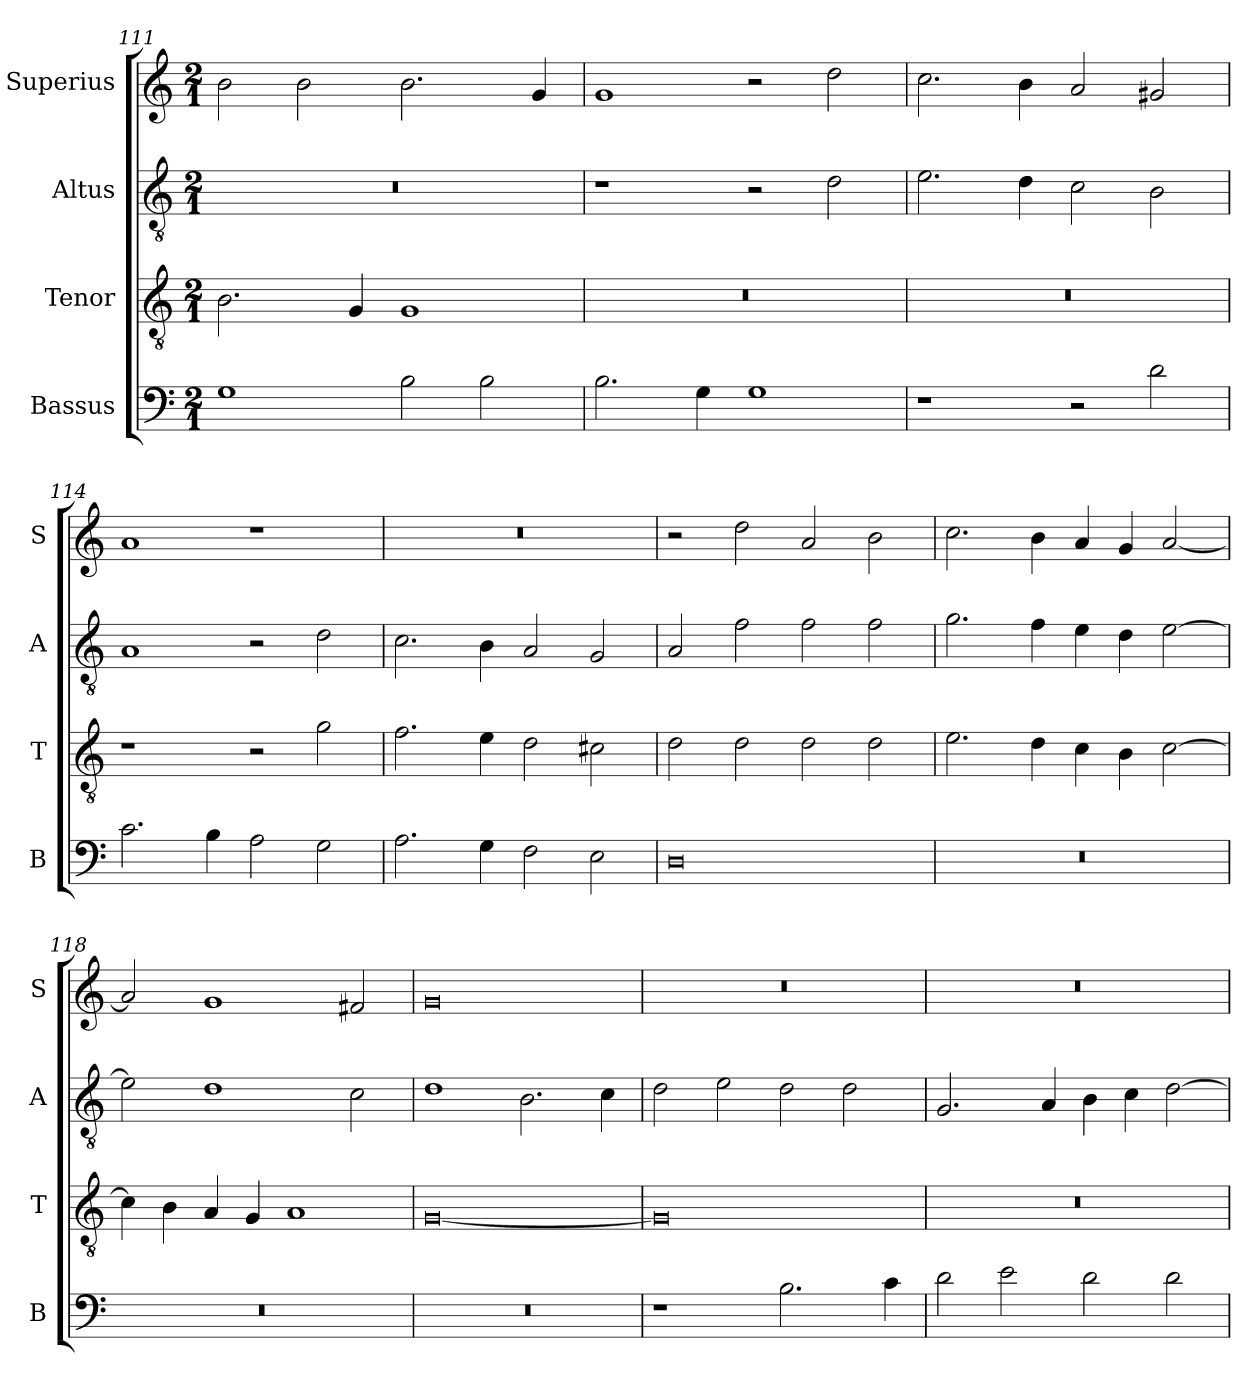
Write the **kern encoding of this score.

**kern	**kern	**kern	**kern
*part4	*part3	*part2	*part1
*staff4	*staff3	*staff2	*staff1
*I"Bassus	*I"Tenor	*I"Altus	*I"Superius
*I'B	*I'T	*I'A	*I'S
*clefF4	*clefGv2	*clefGv2	*clefG2
*k[]	*k[]	*k[]	*k[]
*M2/1	*M2/1	*M2/1	*M2/1
=111	=111	=111	=111
1G	2.B\	0r	2b\
.	.	.	2b\
.	4G/	.	.
2B\	1G	.	2.b\
2B\	.	.	.
.	.	.	4g/
=112	=112	=112	=112
2.B\	0r	1r	1g
4G\	.	.	.
1G	.	2r	2r
.	.	2d\	2dd\
=113	=113	=113	=113
1r	0r	2.e\	2.cc\
.	.	4d\	4b\
2r	.	2c\	2a/
2d\	.	2B\	2g#X/
=114	=114	=114	=114
2.c\	1r	1A	1a
4B\	.	.	.
2A\	2r	2r	1r
2G\	2g\	2d\	.
=115	=115	=115	=115
2.A\	2.f\	2.c\	0r
4G\	4e\	4B\	.
2F\	2d\	2A/	.
2E\	2c#X\	2G/	.
=116	=116	=116	=116
0D	2d\	2A/	2r
.	2d\	2f\	2dd\
.	2d\	2f\	2a/
.	2d\	2f\	2b\
=117	=117	=117	=117
0r	2.e\	2.g\	2.cc\
.	4d\	4f\	4b\
.	4c\	4e\	4a/
.	4B\	4d\	4g/
.	[2c\	[2e\	[2a/
=118	=118	=118	=118
0r	4c\]	2e\]	2a/]
.	4B\	.	.
.	4A/	1d	1g
.	4G/	.	.
.	1A	.	.
.	.	2c\	2f#X/
=119	=119	=119	=119
0r	[0G	1d	0g
.	.	2.B\	.
.	.	4c\	.
=120	=120	=120	=120
1r	0G]	2d\	0r
.	.	2e\	.
2.B\	.	2d\	.
.	.	2d\	.
4c\	.	.	.
=121	=121	=121	=121
2d\	0r	2.G/	0r
2e\	.	.	.
.	.	4A/	.
2d\	.	4B\	.
.	.	4c\	.
2d\	.	[2d\	.
=	=	=	=
*-	*-	*-	*-
